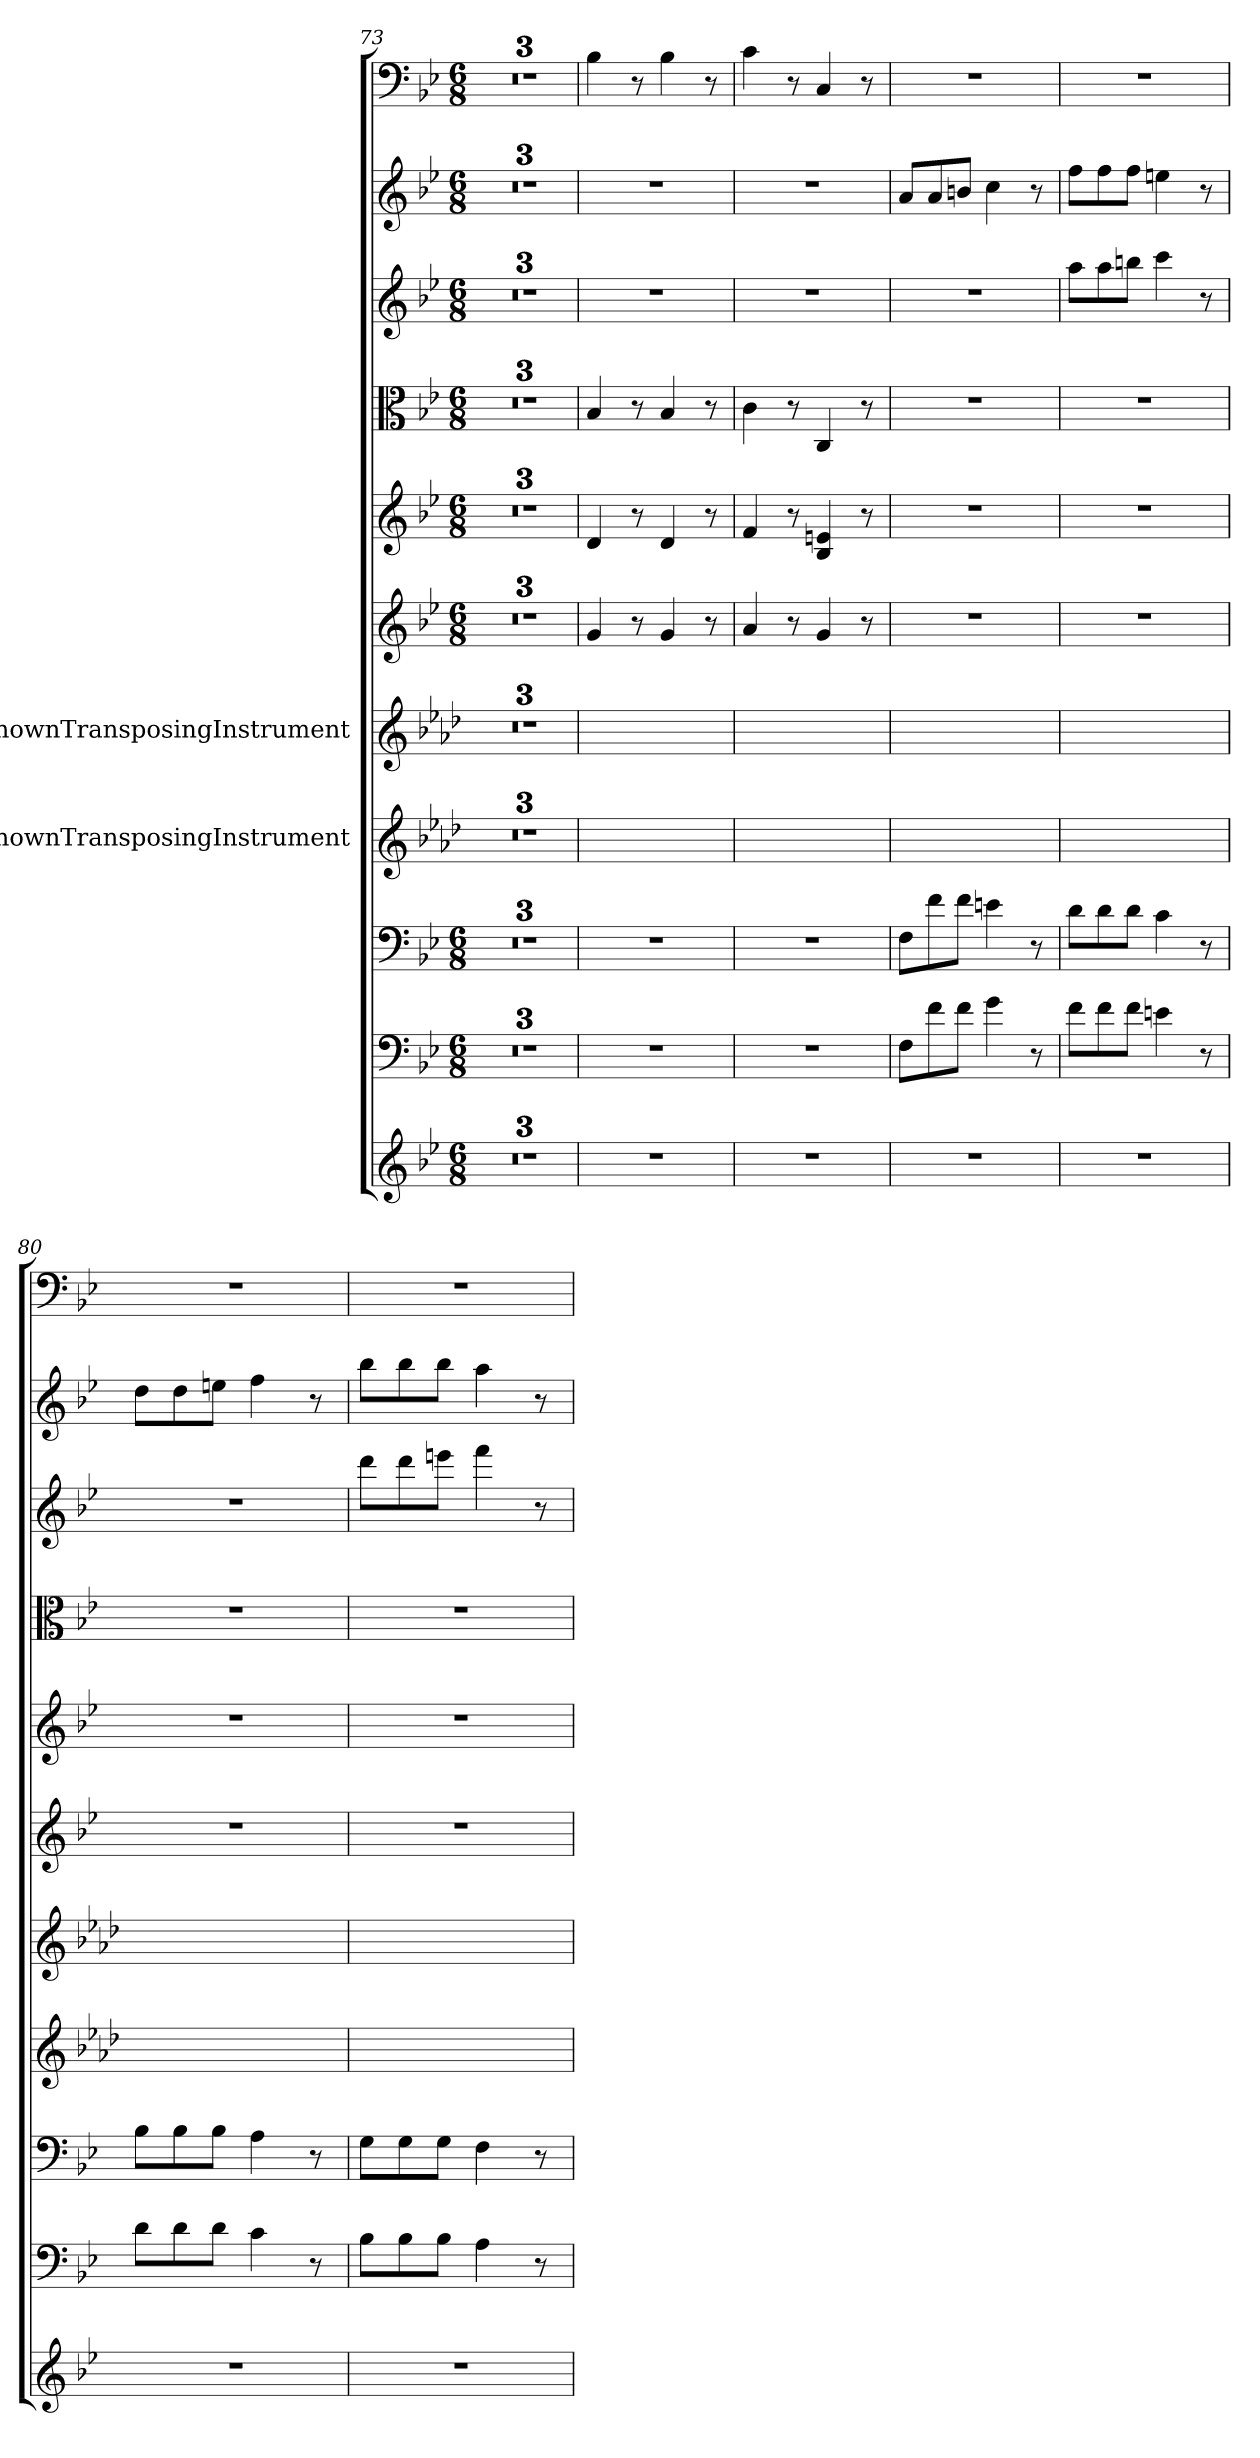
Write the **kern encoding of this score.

**kern	**kern	**kern	**kern	**kern	**kern	**kern	**kern	**kern	**kern	**kern
*part11	*part10	*part9	*part8	*part7	*part6	*part5	*part4	*part3	*part2	*part1
*staff11	*staff10	*staff9	*staff8	*staff7	*staff6	*staff5	*staff4	*staff3	*staff2	*staff1
*	*	*	*I"UnknownTransposingInstrument	*I"UnknownTransposingInstrument	*	*	*	*	*	*
*clefG2	*clefF4	*clefF4	*clefG2	*clefG2	*clefG2	*clefG2	*clefC3	*clefG2	*clefG2	*clefF4
*	*	*	*ITrd-1c-2	*ITrd-1c-2	*	*	*	*	*	*
*k[b-e-]	*k[b-e-]	*k[b-e-]	*k[b-e-]	*k[b-e-]	*k[b-e-]	*k[b-e-]	*k[b-e-]	*k[b-e-]	*k[b-e-]	*k[b-e-]
*B-:	*B-:	*B-:	*	*	*B-:	*B-:	*B-:	*B-:	*B-:	*B-:
*M6/8	*M6/8	*M6/8	*	*	*M6/8	*M6/8	*M6/8	*M6/8	*M6/8	*M6/8
=73	=73	=73	=73	=73	=73	=73	=73	=73	=73	=73
2.r	2.r	2.r	2.r	2.r	2.r	2.r	2.r	2.r	2.r	2.r
=74	=74	=74	=74	=74	=74	=74	=74	=74	=74	=74
2.r	2.r	2.r	2.r	2.r	2.r	2.r	2.r	2.r	2.r	2.r
=75	=75	=75	=75	=75	=75	=75	=75	=75	=75	=75
2.r	2.r	2.r	2.r	2.r	2.r	2.r	2.r	2.r	2.r	2.r
=76	=76	=76	=76	=76	=76	=76	=76	=76	=76	=76
2.r	2.r	2.r	2.r	2.r	4g/	4d/	4B-/	2.r	2.r	4B-\
.	.	.	.	.	8r	8r	8r	.	.	8r
.	.	.	.	.	4g/	4d/	4B-/	.	.	4B-\
.	.	.	.	.	8r	8r	8r	.	.	8r
=77	=77	=77	=77	=77	=77	=77	=77	=77	=77	=77
2.r	2.r	2.r	2.r	2.r	4a/	4f/	4c\	2.r	2.r	4c\
.	.	.	.	.	8r	8r	8r	.	.	8r
.	.	.	.	.	4g/	4B-/ 4en/	4C/	.	.	4C/
.	.	.	.	.	8r	8r	8r	.	.	8r
=78	=78	=78	=78	=78	=78	=78	=78	=78	=78	=78
2.r	8F\L	8F\L	2.r	2.r	2.r	2.r	2.r	2.r	8a/L	2.r
.	8f\	8f\	.	.	.	.	.	.	8a/	.
.	8f\J	8f\J	.	.	.	.	.	.	8bn/J	.
.	4g\	4en\	.	.	.	.	.	.	4cc\	.
.	8r	8r	.	.	.	.	.	.	8r	.
=79	=79	=79	=79	=79	=79	=79	=79	=79	=79	=79
2.r	8f\L	8d\L	2.r	2.r	2.r	2.r	2.r	8aa\L	8ff\L	2.r
.	8f\	8d\	.	.	.	.	.	8aa\	8ff\	.
.	8f\J	8d\J	.	.	.	.	.	8bbn\J	8ff\J	.
.	4en\	4c\	.	.	.	.	.	4ccc\	4een\	.
.	8r	8r	.	.	.	.	.	8r	8r	.
=80	=80	=80	=80	=80	=80	=80	=80	=80	=80	=80
2.r	8d\L	8B-\L	2.r	2.r	2.r	2.r	2.r	2.r	8dd\L	2.r
.	8d\	8B-\	.	.	.	.	.	.	8dd\	.
.	8d\J	8B-\J	.	.	.	.	.	.	8een\J	.
.	4c\	4A\	.	.	.	.	.	.	4ff\	.
.	8r	8r	.	.	.	.	.	.	8r	.
=81	=81	=81	=81	=81	=81	=81	=81	=81	=81	=81
2.r	8B-\L	8G\L	2.r	2.r	2.r	2.r	2.r	8ddd\L	8bb-\L	2.r
.	8B-\	8G\	.	.	.	.	.	8ddd\	8bb-\	.
.	8B-\J	8G\J	.	.	.	.	.	8eeen\J	8bb-\J	.
.	4A\	4F\	.	.	.	.	.	4fff\	4aa\	.
.	8r	8r	.	.	.	.	.	8r	8r	.
=	=	=	=	=	=	=	=	=	=	=
*-	*-	*-	*-	*-	*-	*-	*-	*-	*-	*-
